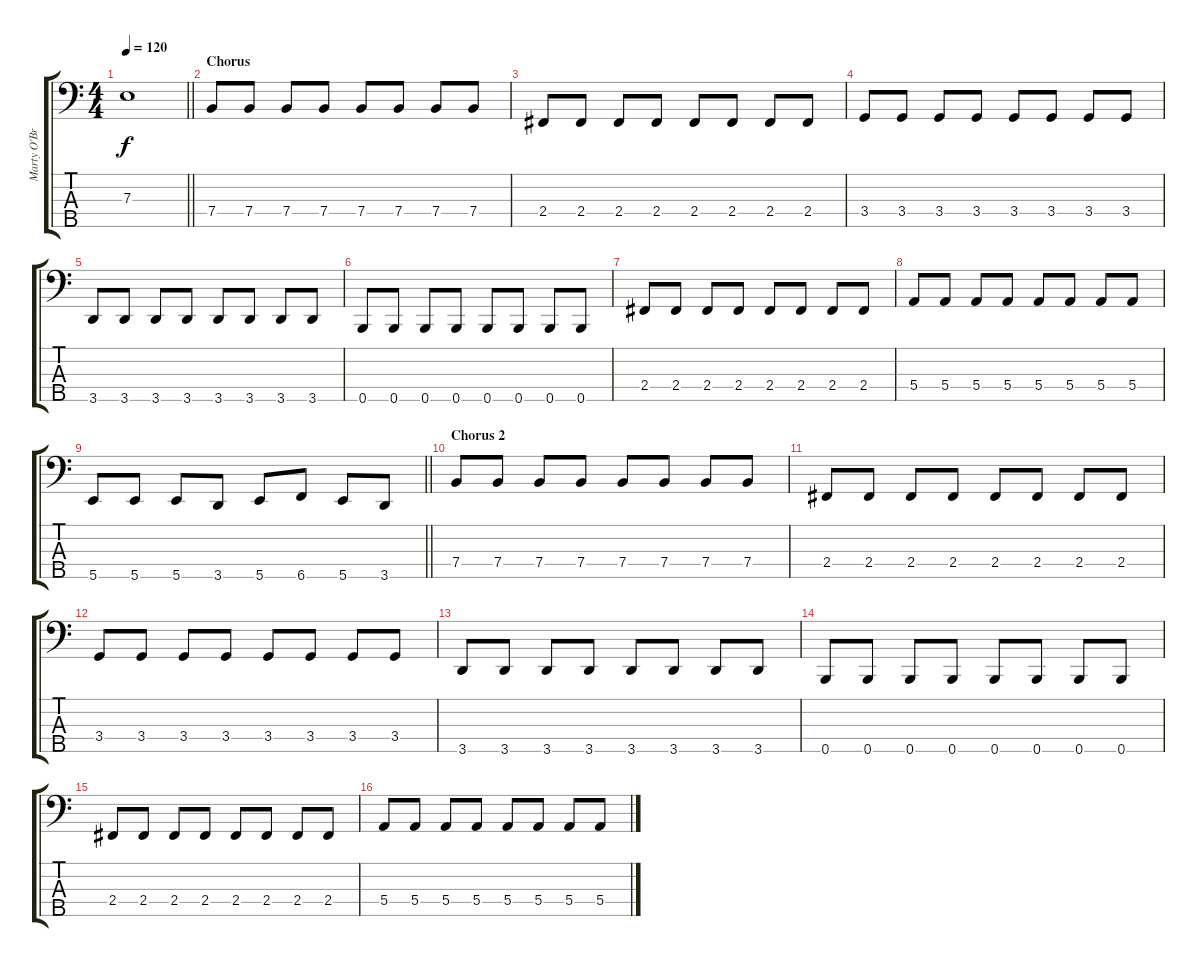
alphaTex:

\track ("Marty O'Brien" "Marty O'Br") {instrument acousticbass}
\staff {score tabs}
\tuning (G2 D2 A1 E1 B0) {hide}
\ts (4 4)
\tempo 120
\clef f4
\barLineRight lightlight
\ks c
7.3{t}.1{dy f} |
\section ("" "Chorus")
7.4.8 7.4.8 7.4.8 7.4.8 7.4.8 7.4.8 7.4.8 7.4.8 |
2.4.8 2.4.8 2.4.8 2.4.8 2.4.8 2.4.8 2.4.8 2.4.8 |
3.4.8 3.4.8 3.4.8 3.4.8 3.4.8 3.4.8 3.4.8 3.4.8 |
3.5.8 3.5.8 3.5.8 3.5.8 3.5.8 3.5.8 3.5.8 3.5.8 |
0.5.8 0.5.8 0.5.8 0.5.8 0.5.8 0.5.8 0.5.8 0.5.8 |
2.4.8 2.4.8 2.4.8 2.4.8 2.4.8 2.4.8 2.4.8 2.4.8 |
5.4.8 5.4.8 5.4.8 5.4.8 5.4.8 5.4.8 5.4.8 5.4.8 |
\barLineRight lightlight
5.5.8 5.5.8 5.5.8 3.5.8 5.5.8 6.5.8 5.5.8 3.5.8 |
\section ("" "Chorus 2")
7.4.8 7.4.8 7.4.8 7.4.8 7.4.8 7.4.8 7.4.8 7.4.8 |
2.4.8 2.4.8 2.4.8 2.4.8 2.4.8 2.4.8 2.4.8 2.4.8 |
3.4.8 3.4.8 3.4.8 3.4.8 3.4.8 3.4.8 3.4.8 3.4.8 |
3.5.8 3.5.8 3.5.8 3.5.8 3.5.8 3.5.8 3.5.8 3.5.8 |
0.5.8 0.5.8 0.5.8 0.5.8 0.5.8 0.5.8 0.5.8 0.5.8 |
2.4.8 2.4.8 2.4.8 2.4.8 2.4.8 2.4.8 2.4.8 2.4.8 |
5.4.8 5.4.8 5.4.8 5.4.8 5.4.8 5.4.8 5.4.8 5.4.8
